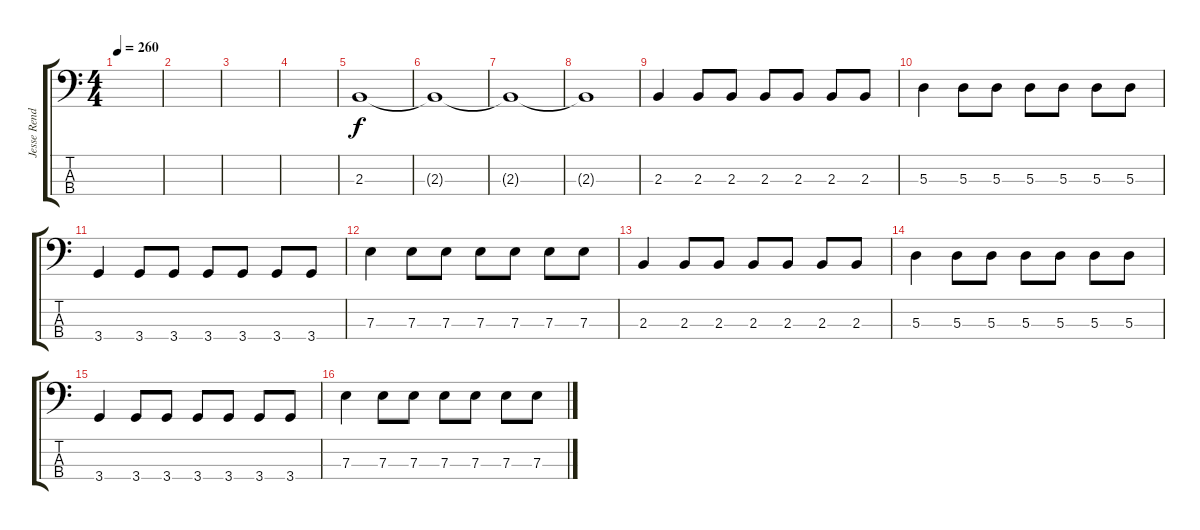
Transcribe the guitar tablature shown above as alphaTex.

\track ("Jesse Rendell" "Jesse Rend") {instrument electricbasspick}
\staff {score tabs}
\tuning (G2 D2 A1 E1) {hide}
\ts (4 4)
\tempo 260
\clef f4
\ks c
|
|
|
|
2.3.1 |
2.3{t}.1 |
2.3{t}.1 |
2.3{t}.1 |
2.3.4 2.3.8 2.3.8 2.3.8 2.3.8 2.3.8 2.3.8 |
5.3.4 5.3.8 5.3.8 5.3.8 5.3.8 5.3.8 5.3.8 |
3.4.4 3.4.8 3.4.8 3.4.8 3.4.8 3.4.8 3.4.8 |
7.3.4 7.3.8 7.3.8 7.3.8 7.3.8 7.3.8 7.3.8 |
2.3.4 2.3.8 2.3.8 2.3.8 2.3.8 2.3.8 2.3.8 |
5.3.4 5.3.8 5.3.8 5.3.8 5.3.8 5.3.8 5.3.8 |
3.4.4 3.4.8 3.4.8 3.4.8 3.4.8 3.4.8 3.4.8 |
7.3.4 7.3.8 7.3.8 7.3.8 7.3.8 7.3.8 7.3.8
